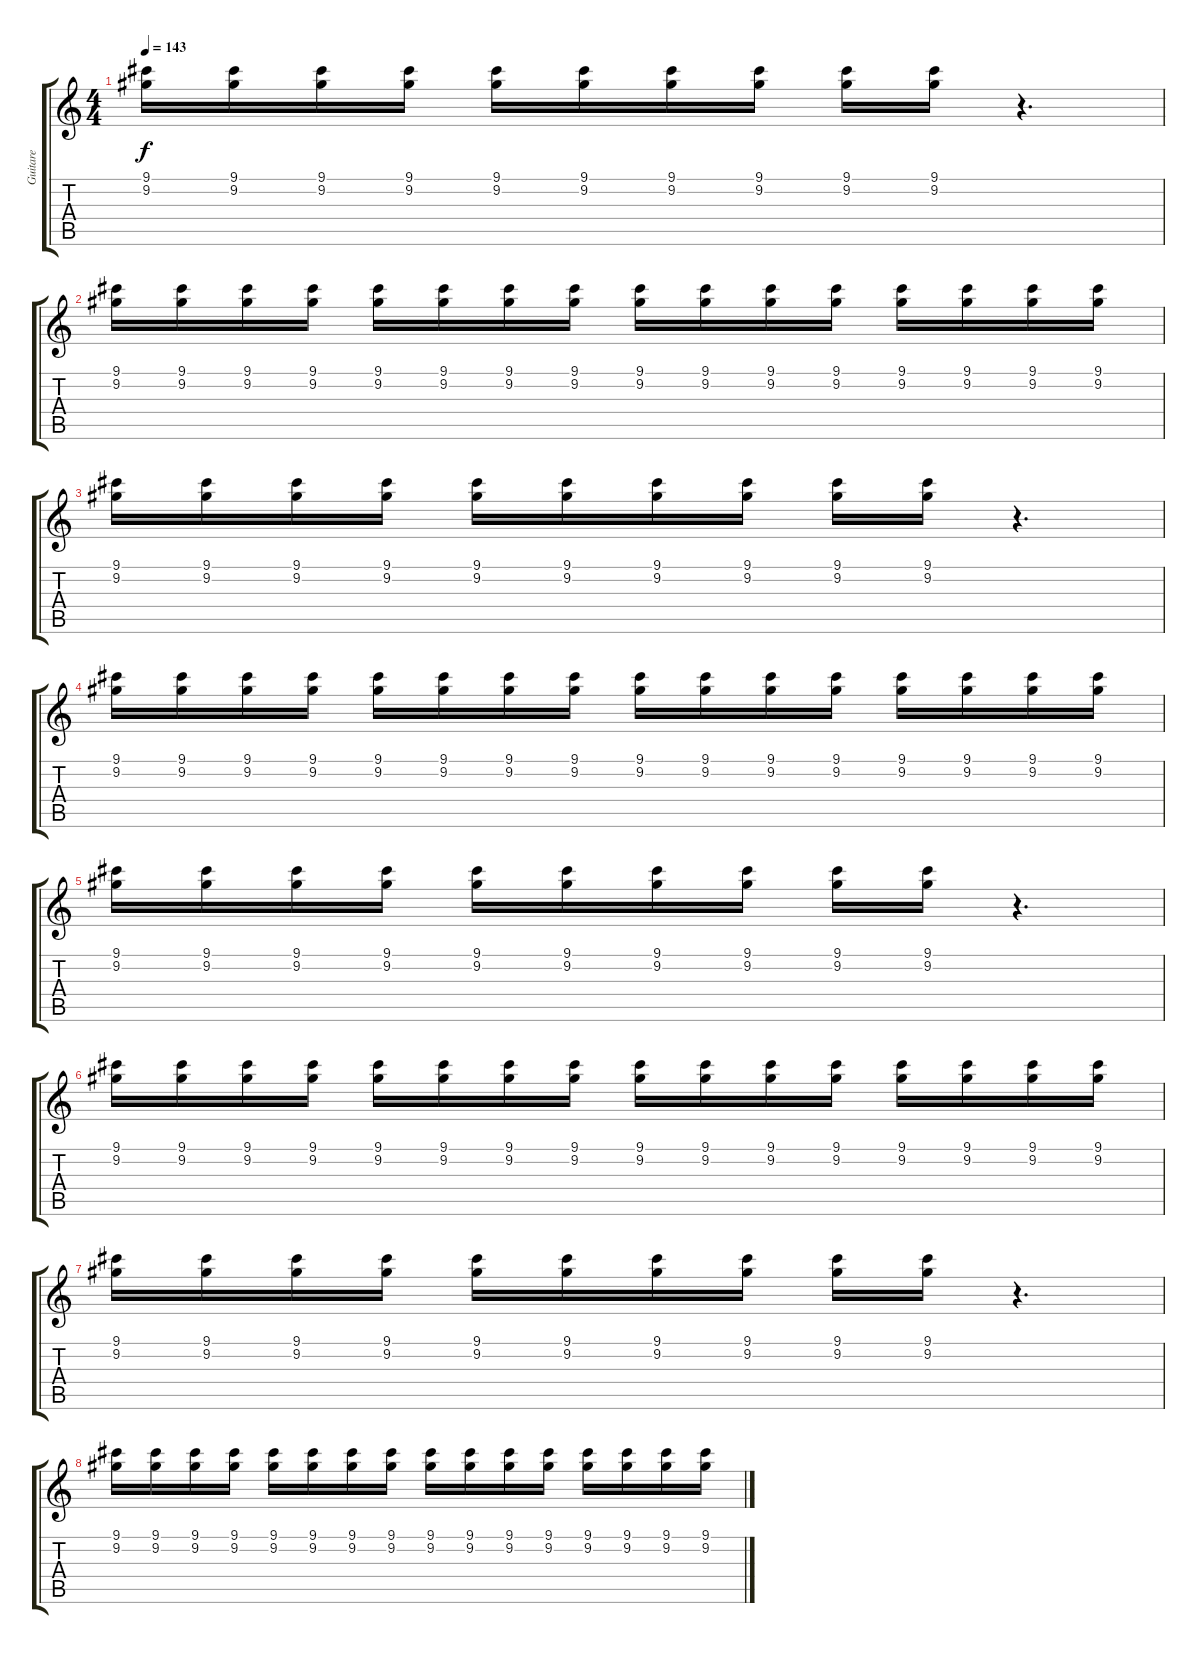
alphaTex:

\track ("Guitare" "Guitare") {instrument distortionguitar}
\staff {score tabs}
\tuning (E4 B3 G3 D3 A2 E2) {hide}
\ts (4 4)
\tempo 143
\clef g2
\ks c
(9.1 9.2).16{dy f} (9.1 9.2).16 (9.1 9.2).16 (9.1 9.2).16 (9.1 9.2).16 (9.1 9.2).16 (9.1 9.2).16 (9.1 9.2).16 (9.1 9.2).16 (9.1 9.2).16 r.4{d} |
(9.1 9.2).16 (9.1 9.2).16 (9.1 9.2).16 (9.1 9.2).16 (9.1 9.2).16 (9.1 9.2).16 (9.1 9.2).16 (9.1 9.2).16 (9.1 9.2).16 (9.1 9.2).16 (9.1 9.2).16 (9.1 9.2).16 (9.1 9.2).16 (9.1 9.2).16 (9.1 9.2).16 (9.1 9.2).16 |
(9.1 9.2).16 (9.1 9.2).16 (9.1 9.2).16 (9.1 9.2).16 (9.1 9.2).16 (9.1 9.2).16 (9.1 9.2).16 (9.1 9.2).16 (9.1 9.2).16 (9.1 9.2).16 r.4{d} |
(9.1 9.2).16 (9.1 9.2).16 (9.1 9.2).16 (9.1 9.2).16 (9.1 9.2).16 (9.1 9.2).16 (9.1 9.2).16 (9.1 9.2).16 (9.1 9.2).16 (9.1 9.2).16 (9.1 9.2).16 (9.1 9.2).16 (9.1 9.2).16 (9.1 9.2).16 (9.1 9.2).16 (9.1 9.2).16 |
(9.1 9.2).16 (9.1 9.2).16 (9.1 9.2).16 (9.1 9.2).16 (9.1 9.2).16 (9.1 9.2).16 (9.1 9.2).16 (9.1 9.2).16 (9.1 9.2).16 (9.1 9.2).16 r.4{d} |
(9.1 9.2).16 (9.1 9.2).16 (9.1 9.2).16 (9.1 9.2).16 (9.1 9.2).16 (9.1 9.2).16 (9.1 9.2).16 (9.1 9.2).16 (9.1 9.2).16 (9.1 9.2).16 (9.1 9.2).16 (9.1 9.2).16 (9.1 9.2).16 (9.1 9.2).16 (9.1 9.2).16 (9.1 9.2).16 |
(9.1 9.2).16 (9.1 9.2).16 (9.1 9.2).16 (9.1 9.2).16 (9.1 9.2).16 (9.1 9.2).16 (9.1 9.2).16 (9.1 9.2).16 (9.1 9.2).16 (9.1 9.2).16 r.4{d} |
(9.1 9.2).16{volume 5} (9.1 9.2).16 (9.1 9.2).16 (9.1 9.2).16 (9.1 9.2).16 (9.1 9.2).16 (9.1 9.2).16 (9.1 9.2).16 (9.1 9.2).16 (9.1 9.2).16 (9.1 9.2).16 (9.1 9.2).16 (9.1 9.2).16 (9.1 9.2).16 (9.1 9.2).16 (9.1 9.2).16
